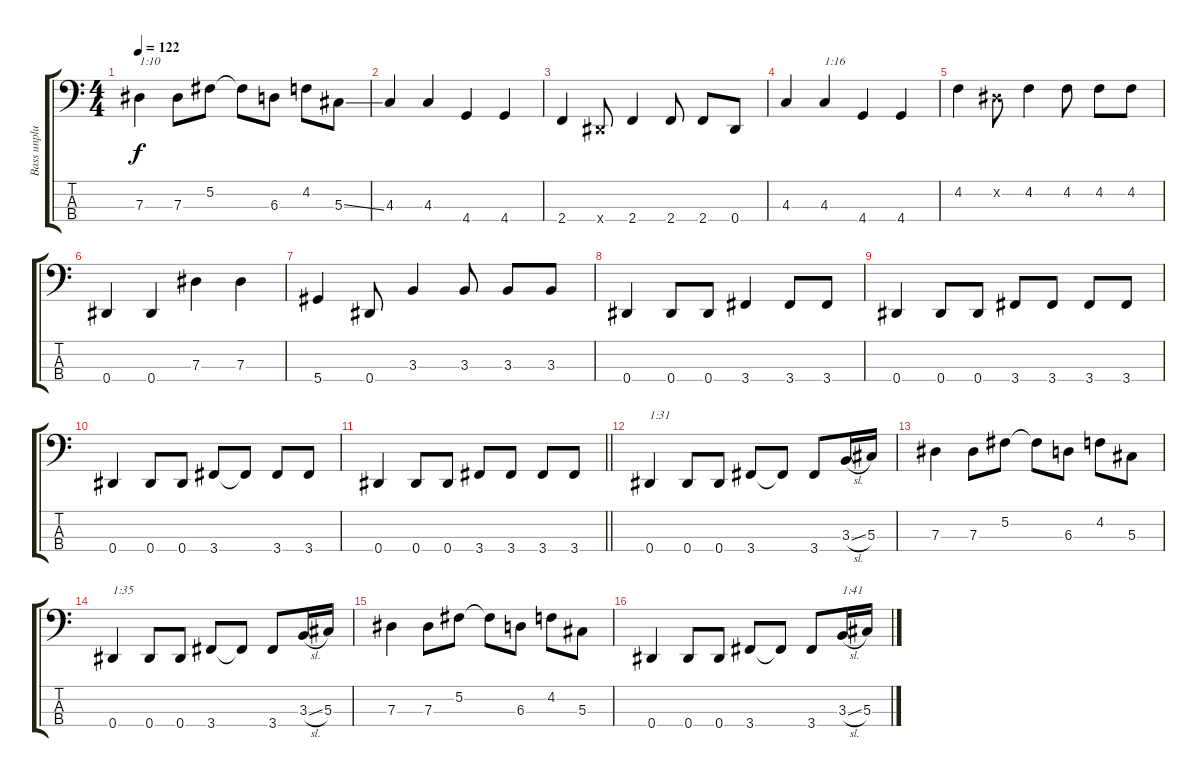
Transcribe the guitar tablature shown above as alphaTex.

\track ("Bass unplugged" "Bass unplu") {instrument electricbasspick}
\staff {score tabs}
\tuning (Gb2 Db2 Ab1 Eb1) {hide}
\ts (4 4)
\tempo 122
\clef f4
\ks c
7.3.4{txt "1:10" dy f} 7.3.8 5.2.8 5.2{t}.8 6.3.8 4.2.8 5.3{ss}.8 |
4.3.4 4.3.4 4.4.4 4.4.4 |
2.4.4 0.4{x}.8 2.4.4 2.4.8 2.4.8 0.4.8 |
4.3.4 4.3.4{txt "1:16"} 4.4.4 4.4.4 |
4.2.4 2.2{x}.8 4.2.4 4.2.8 4.2.8 4.2.8 |
0.4.4 0.4.4 7.3.4 7.3.4 |
5.4.4 0.4.8 3.3.4 3.3.8 3.3.8 3.3.8 |
0.4.4 0.4.8 0.4.8 3.4.4 3.4.8 3.4.8 |
0.4.4 0.4.8 0.4.8 3.4.8 3.4.8 3.4.8 3.4.8 |
0.4.4 0.4.8 0.4.8 3.4.8 3.4{t}.8 3.4.8 3.4.8 |
\barLineRight lightlight
0.4.4 0.4.8 0.4.8 3.4.8 3.4.8 3.4.8 3.4.8 |
0.4.4{txt "1:31"} 0.4.8 0.4.8 3.4.8 3.4{t}.8 3.4.8 3.3{sl}.16 5.3.16 |
7.3.4 7.3.8 5.2.8 5.2{t}.8 6.3.8 4.2.8 5.3.8 |
0.4.4{txt "1:35"} 0.4.8 0.4.8 3.4.8 3.4{t}.8 3.4.8 3.3{sl}.16 5.3.16 |
7.3.4 7.3.8 5.2.8 5.2{t}.8 6.3.8 4.2.8 5.3.8 |
0.4.4 0.4.8 0.4.8 3.4.8 3.4{t}.8 3.4.8 3.3{sl}.16{txt "1:41"} 5.3.16
